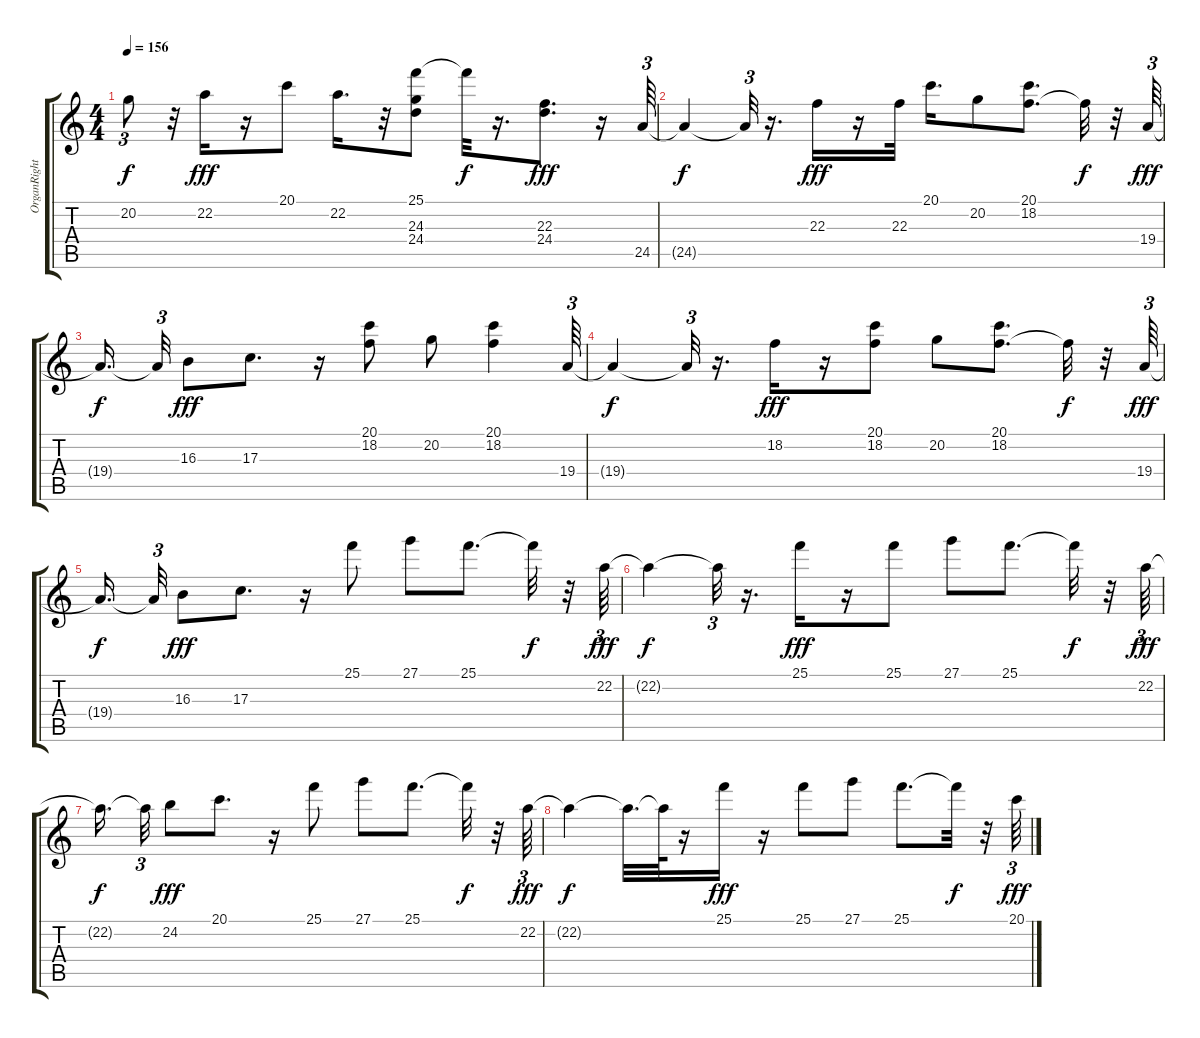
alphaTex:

\track ("OrganRight #2" "OrganRight") {instrument percussiveorgan}
\staff {score tabs}
\tuning (E4 B3 G3 D3 A2 E2) {hide}
\ts (4 4)
\tempo 156
\clef g2
\ks c
20.2{t}.8{tu (3 2) dy f} r.32 22.2.16{dy fff} r.16 20.1.8 22.2.16{d} r.32 (25.1 24.3 24.4).8 25.1{t}.32{dy f} r.16{d} (22.3 24.4).8{d dy fff} r.16 24.5.64{tu (3 2)} |
24.5{t}.4{dy f} 24.5{t}.32{tu (3 2)} r.16{d} 22.3.16{dy fff} r.16 22.3.32 20.1.16{d} 20.2.8 (20.1 18.2).8{d} 18.2{t}.32{dy f} r.32 19.4.64{tu (3 2) dy fff} |
19.4{t}.16{d dy f} 19.4{t}.32{tu (3 2)} 16.3.8{dy fff} 17.3.8{d} r.16 (20.1 18.2).8 20.2.8 (20.1 18.2).4 19.4.64{tu (3 2)} |
19.4{t}.4{dy f} 19.4{t}.32{tu (3 2)} r.16{d} 18.2.16{dy fff} r.16 (20.1 18.2).8 20.2.8 (20.1 18.2).8{d} 18.2{t}.32{dy f} r.32 19.4.64{tu (3 2) dy fff} |
19.4{t}.16{d dy f} 19.4{t}.32{tu (3 2)} 16.3.8{dy fff} 17.3.8{d} r.16 25.1.8 27.1.8 25.1.8{d} 25.1{t}.32{dy f} r.32 22.2.64{tu (3 2) dy fff} |
22.2{t}.4{dy f} 22.2{t}.32{tu (3 2)} r.16{d} 25.1.16{dy fff} r.16 25.1.8 27.1.8 25.1.8{d} 25.1{t}.32{dy f} r.32 22.2.64{tu (3 2) dy fff} |
22.2{t}.16{d dy f} 22.2{t}.32{tu (3 2)} 24.2.8{dy fff} 20.1.8{d} r.16 25.1.8 27.1.8 25.1.8{d} 25.1{t}.32{dy f} r.32 22.2.64{tu (3 2) dy fff} |
22.2{t}.4{dy f} 22.2{t}.32{d} 22.2{t}.64 r.16 25.1.16{dy fff} r.16 25.1.8 27.1.8 25.1.8{d} 25.1{t}.32{dy f} r.32 20.1.64{tu (3 2) dy fff}
